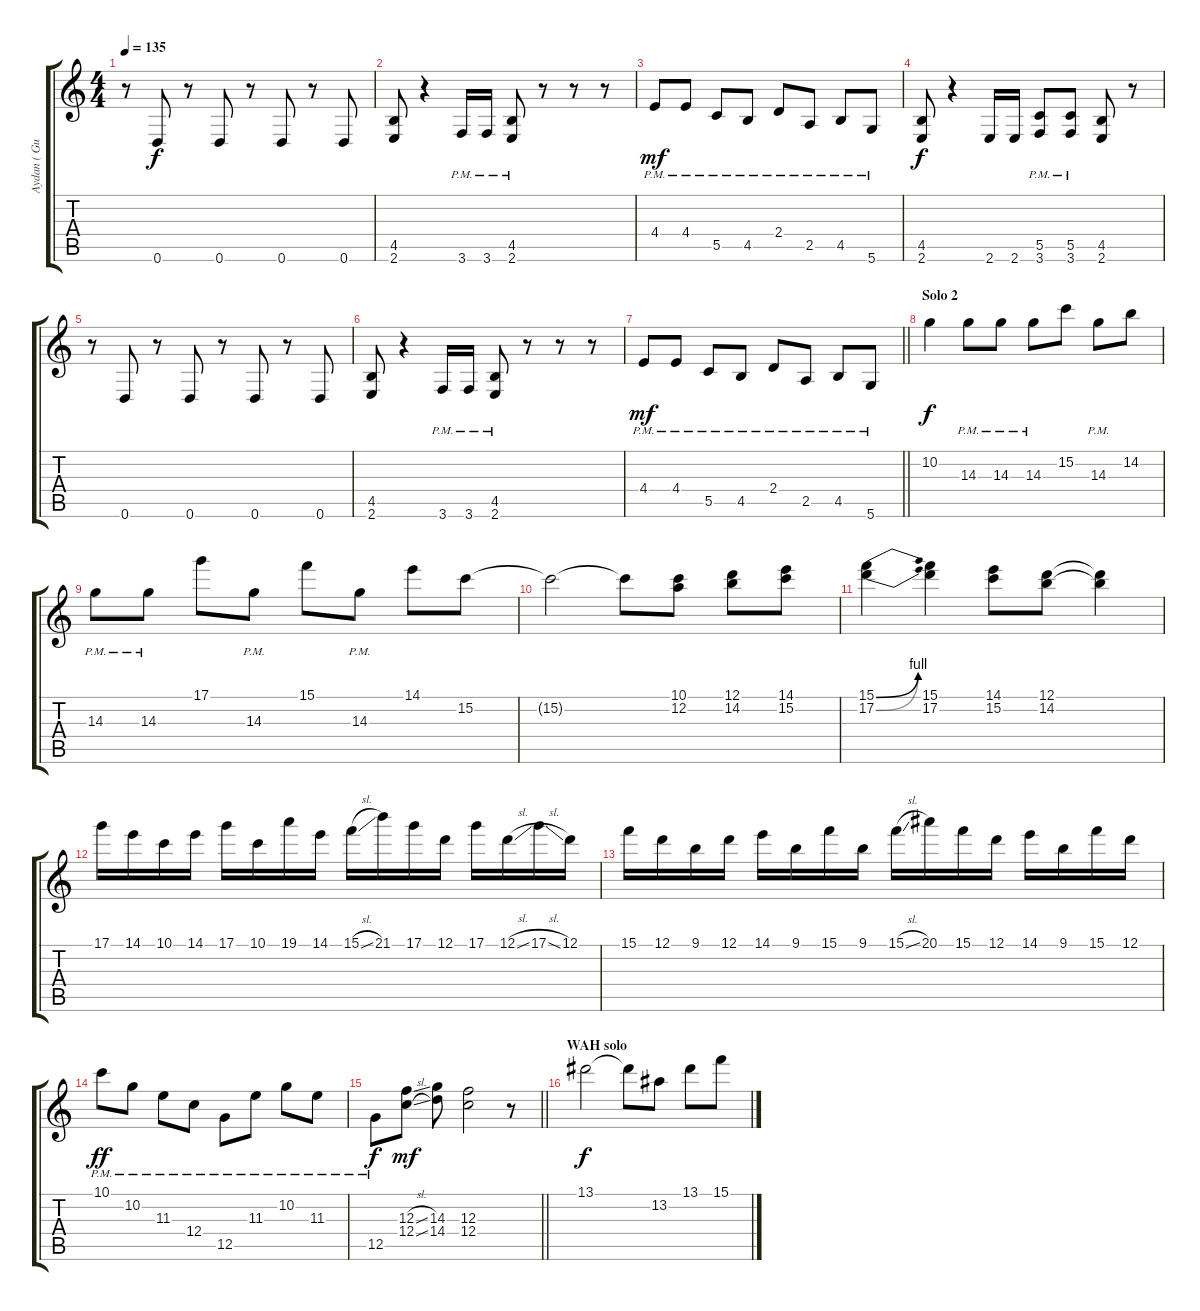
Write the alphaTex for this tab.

\track ("Aydan ( Guitar 2 )" "Aydan ( Gu") {instrument distortionguitar}
\staff {score tabs}
\tuning (D4 A3 F3 C3 G2 D2) {hide}
\ts (4 4)
\tempo 135
\clef g2
\ks c
r.8{dy f} 0.6.8 r.8 0.6.8 r.8 0.6.8 r.8 0.6.8 |
(4.5 2.6).8 r.4 3.6{pm}.16 3.6{pm}.16 (4.5{pm} 2.6{pm}).8 r.8 r.8 r.8 |
4.4{pm}.8{dy mf} 4.4{pm}.8 5.5{pm}.8 4.5{pm}.8 2.4{pm}.8 2.5{pm}.8 4.5{pm}.8 5.6{pm}.8 |
(4.5 2.6).8{dy f} r.4 2.6.16 2.6.16 (5.5{pm} 3.6{pm}).8 (5.5{pm} 3.6{pm}).8 (4.5 2.6).8 r.8 |
r.8 0.6.8 r.8 0.6.8 r.8 0.6.8 r.8 0.6.8 |
(4.5 2.6).8 r.4 3.6{pm}.16 3.6{pm}.16 (4.5{pm} 2.6{pm}).8 r.8 r.8 r.8 |
\barLineRight lightlight
4.4{pm}.8{dy mf} 4.4{pm}.8 5.5{pm}.8 4.5{pm}.8 2.4{pm}.8 2.5{pm}.8 4.5{pm}.8 5.6{pm}.8 |
\section ("" "Solo 2")
10.2.4{dy f} 14.3{pm}.8 14.3{pm}.8 14.3{pm}.8 15.2.8 14.3{pm}.8 14.2.8 |
14.3{pm}.8 14.3{pm}.8 17.1.8 14.3{pm}.8 15.1.8 14.3{pm}.8 14.1.8 15.2.8 |
15.2{t}.2 15.2{t}.8 (10.1 12.2).8 (12.1 14.2).8 (14.1 15.2).8 |
(15.1{be (bend 0 0 60 4)} 17.2{be (bend 0 0 60 4)}).4 (15.1 17.2).4 (14.1 15.2).8 (12.1 14.2).8 (12.1{t} 14.2{t}).4 |
17.1.16 14.1.16 10.1.16 14.1.16 17.1.16 10.1.16 19.1.16 14.1.16 15.1{sl}.16 21.1.16 17.1.16 12.1.16 17.1.16 12.1{sl}.16 17.1{sl}.16 12.1.16 |
15.1.16 12.1.16 9.1.16 12.1.16 14.1.16 9.1.16 15.1.16 9.1.16 15.1{sl}.16 20.1.16 15.1.16 12.1.16 14.1.16 9.1.16 15.1.16 12.1.16 |
10.1{pm}.8{dy ff} 10.2{pm}.8 11.3{pm}.8 12.4{pm}.8 12.5{pm}.8 11.3{pm}.8 10.2{pm}.8 11.3{pm}.8 |
\barLineRight lightlight
12.5{pm}.8{dy f} (12.3{sl} 12.4{sl}).8{dy mf} (14.3 14.4).8 (12.3 12.4).2 r.8 |
\section ("" "WAH solo")
13.1.2{dy f} 13.1{t}.8 13.2.8 13.1.8 15.1.8
